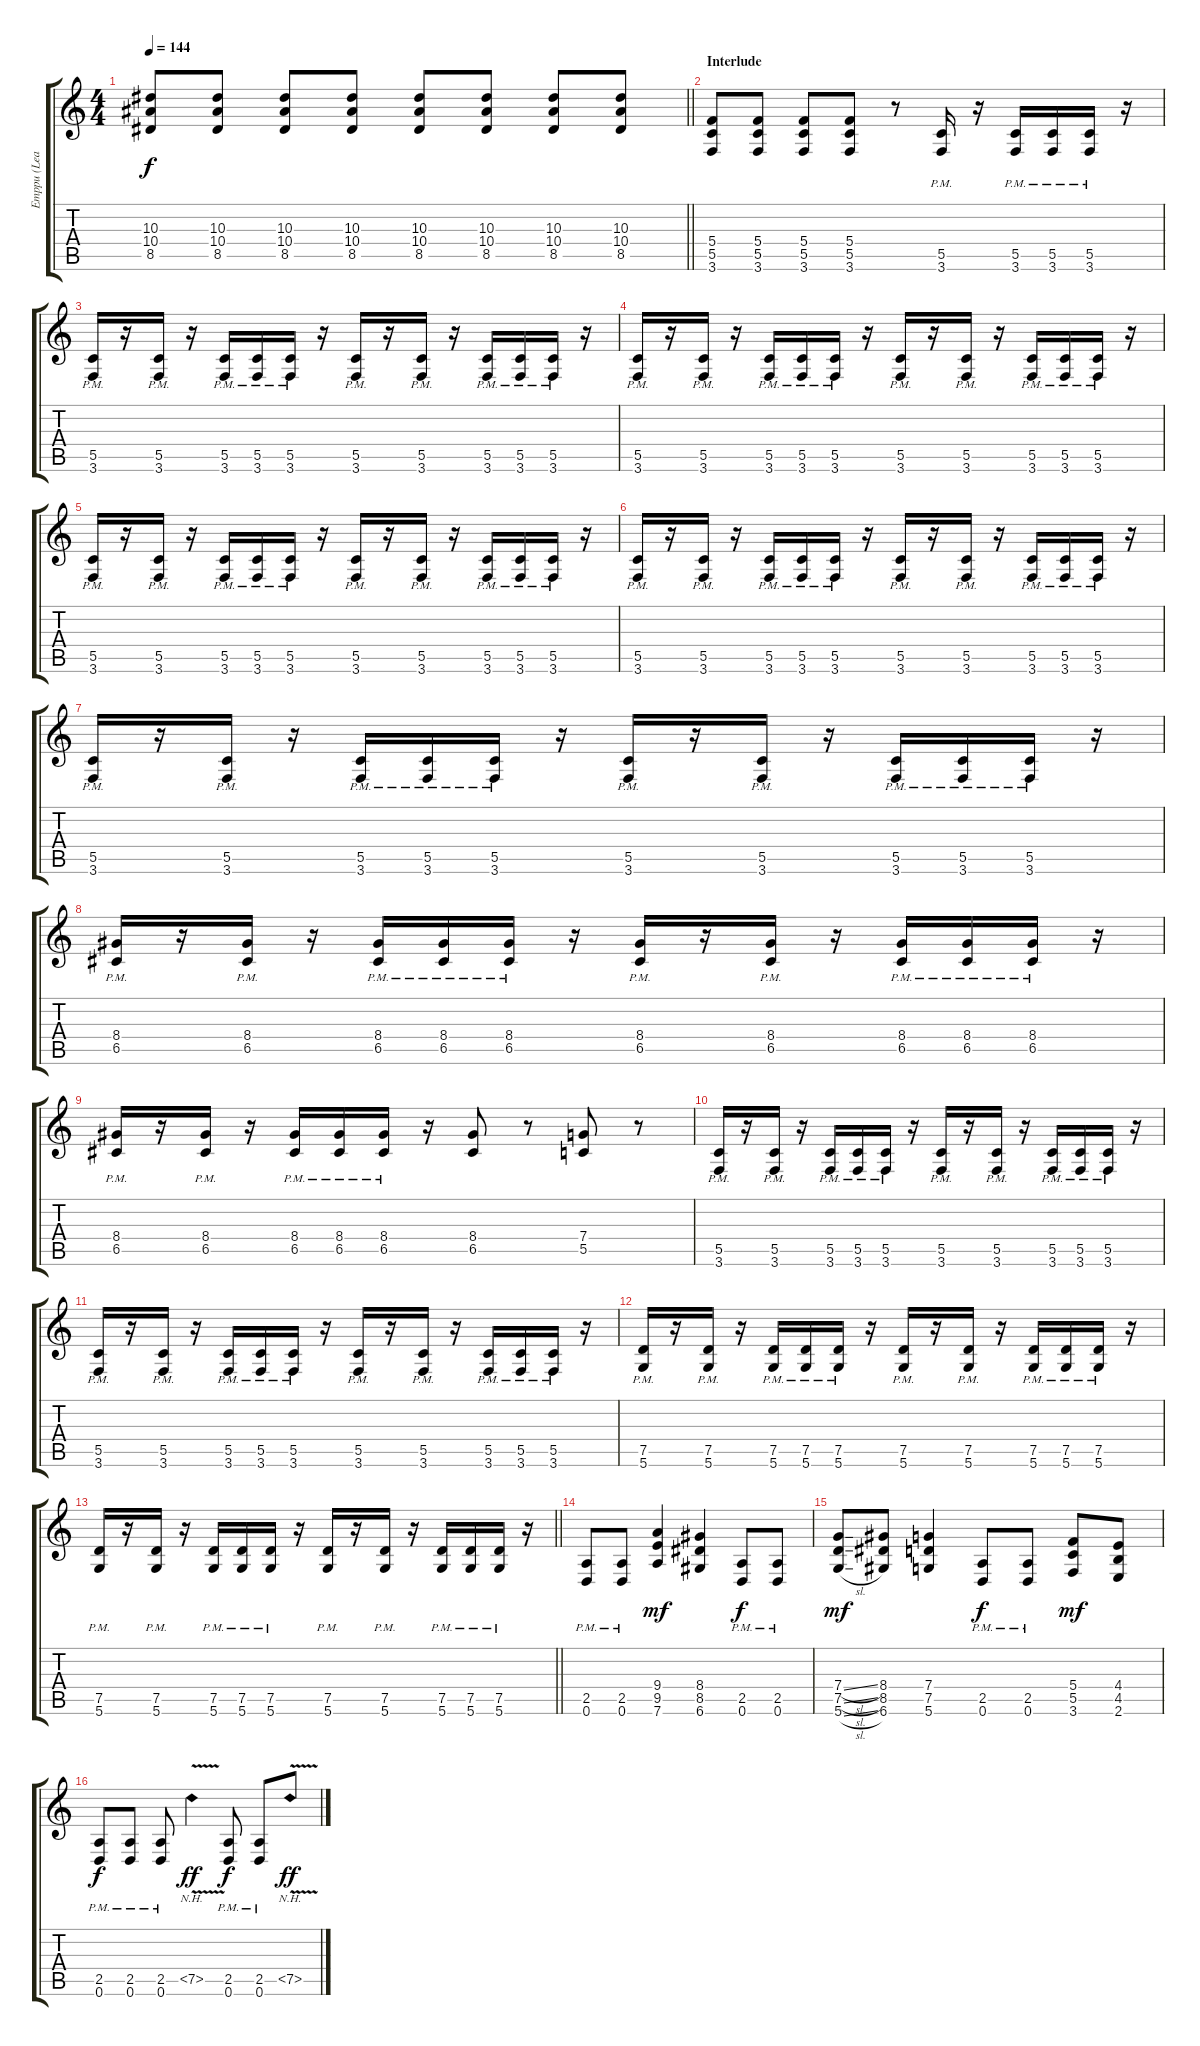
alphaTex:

\track ("Emppu (Lead)" "Emppu (Lea") {instrument distortionguitar}
\staff {score tabs}
\tuning (D4 A3 F3 C3 G2 D2) {hide}
\ts (4 4)
\tempo 144
\clef g2
\barLineRight lightlight
\ks c
(10.3 10.4 8.5).8{dy f} (10.3 10.4 8.5).8 (10.3 10.4 8.5).8 (10.3 10.4 8.5).8 (10.3 10.4 8.5).8 (10.3 10.4 8.5).8 (10.3 10.4 8.5).8 (10.3 10.4 8.5).8 |
\section ("" "Interlude")
(5.4 5.5 3.6).8 (5.4 5.5 3.6).8 (5.4 5.5 3.6).8 (5.4 5.5 3.6).8 r.8 (5.5{pm} 3.6{pm}).16 r.16 (5.5{pm} 3.6{pm}).16 (5.5{pm} 3.6{pm}).16 (5.5{pm} 3.6{pm}).16 r.16 |
(5.5{pm} 3.6{pm}).16 r.16 (5.5{pm} 3.6{pm}).16 r.16 (5.5{pm} 3.6{pm}).16 (5.5{pm} 3.6{pm}).16 (5.5{pm} 3.6{pm}).16 r.16 (5.5{pm} 3.6{pm}).16 r.16 (5.5{pm} 3.6{pm}).16 r.16 (5.5{pm} 3.6{pm}).16 (5.5{pm} 3.6{pm}).16 (5.5{pm} 3.6{pm}).16 r.16 |
(5.5{pm} 3.6{pm}).16 r.16 (5.5{pm} 3.6{pm}).16 r.16 (5.5{pm} 3.6{pm}).16 (5.5{pm} 3.6{pm}).16 (5.5{pm} 3.6{pm}).16 r.16 (5.5{pm} 3.6{pm}).16 r.16 (5.5{pm} 3.6{pm}).16 r.16 (5.5{pm} 3.6{pm}).16 (5.5{pm} 3.6{pm}).16 (5.5{pm} 3.6{pm}).16 r.16 |
(5.5{pm} 3.6{pm}).16 r.16 (5.5{pm} 3.6{pm}).16 r.16 (5.5{pm} 3.6{pm}).16 (5.5{pm} 3.6{pm}).16 (5.5{pm} 3.6{pm}).16 r.16 (5.5{pm} 3.6{pm}).16 r.16 (5.5{pm} 3.6{pm}).16 r.16 (5.5{pm} 3.6{pm}).16 (5.5{pm} 3.6{pm}).16 (5.5{pm} 3.6{pm}).16 r.16 |
(5.5{pm} 3.6{pm}).16 r.16 (5.5{pm} 3.6{pm}).16 r.16 (5.5{pm} 3.6{pm}).16 (5.5{pm} 3.6{pm}).16 (5.5{pm} 3.6{pm}).16 r.16 (5.5{pm} 3.6{pm}).16 r.16 (5.5{pm} 3.6{pm}).16 r.16 (5.5{pm} 3.6{pm}).16 (5.5{pm} 3.6{pm}).16 (5.5{pm} 3.6{pm}).16 r.16 |
(5.5{pm} 3.6{pm}).16 r.16 (5.5{pm} 3.6{pm}).16 r.16 (5.5{pm} 3.6{pm}).16 (5.5{pm} 3.6{pm}).16 (5.5{pm} 3.6{pm}).16 r.16 (5.5{pm} 3.6{pm}).16 r.16 (5.5{pm} 3.6{pm}).16 r.16 (5.5{pm} 3.6{pm}).16 (5.5{pm} 3.6{pm}).16 (5.5{pm} 3.6{pm}).16 r.16 |
(8.4{pm} 6.5{pm}).16 r.16 (8.4{pm} 6.5{pm}).16 r.16 (8.4{pm} 6.5{pm}).16 (8.4{pm} 6.5{pm}).16 (8.4{pm} 6.5{pm}).16 r.16 (8.4{pm} 6.5{pm}).16 r.16 (8.4{pm} 6.5{pm}).16 r.16 (8.4{pm} 6.5{pm}).16 (8.4{pm} 6.5{pm}).16 (8.4{pm} 6.5{pm}).16 r.16 |
(8.4{pm} 6.5{pm}).16 r.16 (8.4{pm} 6.5{pm}).16 r.16 (8.4{pm} 6.5{pm}).16 (8.4{pm} 6.5{pm}).16 (8.4{pm} 6.5{pm}).16 r.16 (8.4 6.5).8 r.8 (7.4 5.5).8 r.8 |
(5.5{pm} 3.6{pm}).16 r.16 (5.5{pm} 3.6{pm}).16 r.16 (5.5{pm} 3.6{pm}).16 (5.5{pm} 3.6{pm}).16 (5.5{pm} 3.6{pm}).16 r.16 (5.5{pm} 3.6{pm}).16 r.16 (5.5{pm} 3.6{pm}).16 r.16 (5.5{pm} 3.6{pm}).16 (5.5{pm} 3.6{pm}).16 (5.5{pm} 3.6{pm}).16 r.16 |
(5.5{pm} 3.6{pm}).16 r.16 (5.5{pm} 3.6{pm}).16 r.16 (5.5{pm} 3.6{pm}).16 (5.5{pm} 3.6{pm}).16 (5.5{pm} 3.6{pm}).16 r.16 (5.5{pm} 3.6{pm}).16 r.16 (5.5{pm} 3.6{pm}).16 r.16 (5.5{pm} 3.6{pm}).16 (5.5{pm} 3.6{pm}).16 (5.5{pm} 3.6{pm}).16 r.16 |
(7.5{pm} 5.6{pm}).16 r.16 (7.5{pm} 5.6{pm}).16 r.16 (7.5{pm} 5.6{pm}).16 (7.5{pm} 5.6{pm}).16 (7.5{pm} 5.6{pm}).16 r.16 (7.5{pm} 5.6{pm}).16 r.16 (7.5{pm} 5.6{pm}).16 r.16 (7.5{pm} 5.6{pm}).16 (7.5{pm} 5.6{pm}).16 (7.5{pm} 5.6{pm}).16 r.16 |
\barLineRight lightlight
(7.5{pm} 5.6{pm}).16 r.16 (7.5{pm} 5.6{pm}).16 r.16 (7.5{pm} 5.6{pm}).16 (7.5{pm} 5.6{pm}).16 (7.5{pm} 5.6{pm}).16 r.16 (7.5{pm} 5.6{pm}).16 r.16 (7.5{pm} 5.6{pm}).16 r.16 (7.5{pm} 5.6{pm}).16 (7.5{pm} 5.6{pm}).16 (7.5{pm} 5.6{pm}).16 r.16 |
(2.5{pm} 0.6{pm}).8 (2.5{pm} 0.6{pm}).8 (9.4 9.5 7.6).4{dy mf} (8.4 8.5 6.6).4 (2.5{pm} 0.6{pm}).8{dy f} (2.5{pm} 0.6{pm}).8 |
(7.4{sl} 7.5{sl} 5.6{sl}).8{dy mf} (8.4 8.5 6.6).8 (7.4 7.5 5.6).4 (2.5{pm} 0.6{pm}).8{dy f} (2.5{pm} 0.6{pm}).8 (5.4 5.5 3.6).8{dy mf} (4.4 4.5 2.6).8 |
(2.5{pm} 0.6{pm}).8{dy f} (2.5{pm} 0.6{pm}).8 (2.5{pm} 0.6{pm}).8 7.5{nh v}.4{dy ff} (2.5{pm} 0.6{pm}).8{dy f} (2.5{pm} 0.6{pm}).8 7.5{nh v}.8{dy ff}
